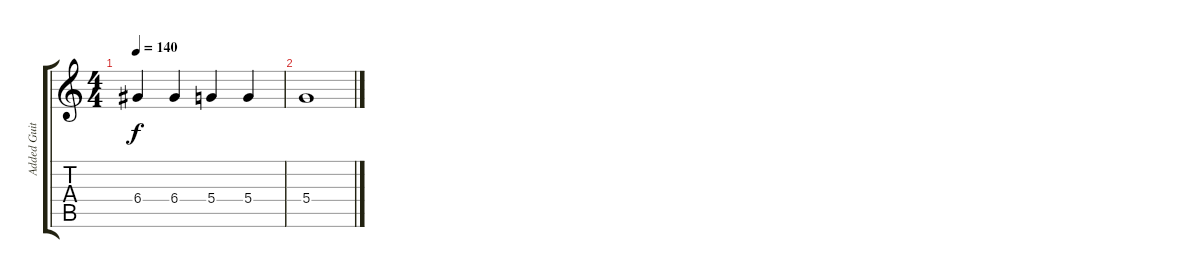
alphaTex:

\track ("Added Guitar" "Added Guit") {instrument acousticguitarnylon}
\staff {score tabs}
\tuning (E4 B3 G3 D3 A2 E2) {hide}
\ts (4 4)
\tempo 140
\clef g2
\ks c
6.4.4{dy f} 6.4.4 5.4.4 5.4.4 |
5.4.1
